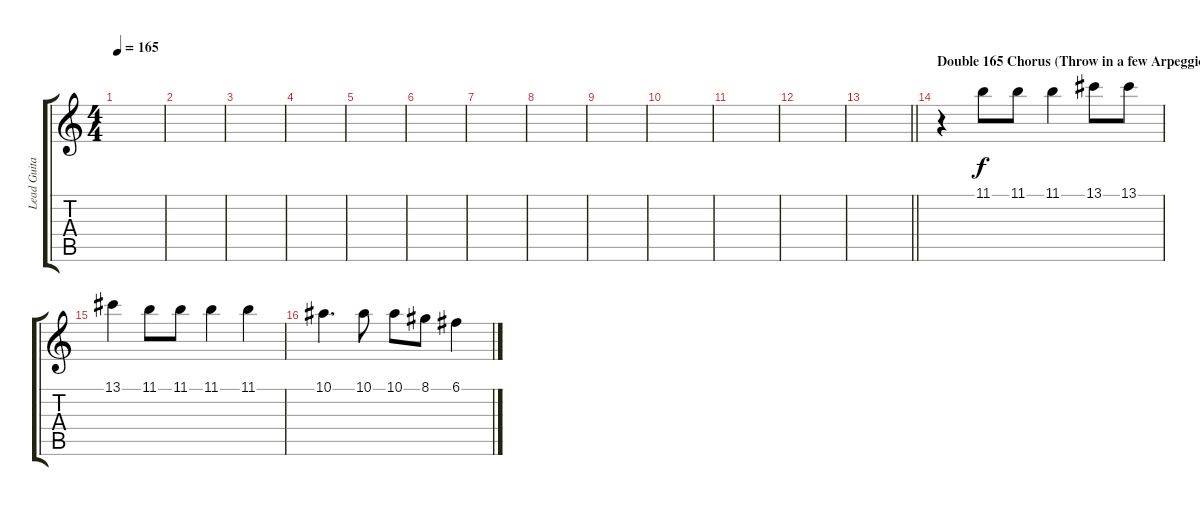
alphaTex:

\track ("Lead Guitar" "Lead Guita") {instrument distortionguitar}
\staff {score tabs}
\tuning (C4 G3 Eb3 Bb2 F2 C2) {hide}
\ts (4 4)
\tempo 165
\clef g2
\ks c
|
|
|
|
|
|
|
|
|
|
|
|
\barLineRight lightlight
|
\section ("" "Double 165 Chorus (Throw in a few Arpeggios)")
r.4 11.1.8 11.1.8 11.1.4 13.1.8 13.1.8 |
13.1.4 11.1.8 11.1.8 11.1.4 11.1.4 |
10.1.4{d} 10.1.8 10.1.8 8.1.8 6.1.4
